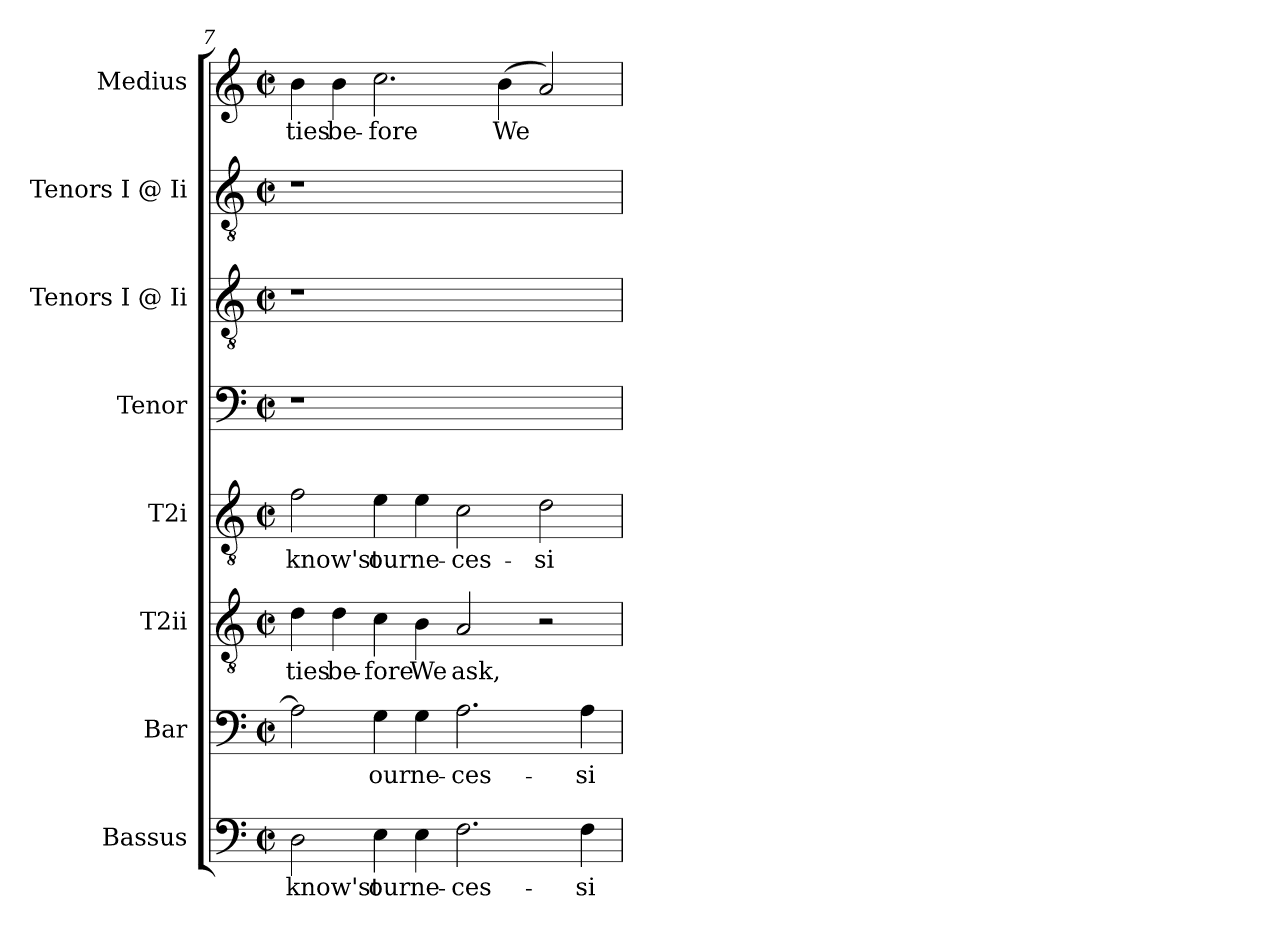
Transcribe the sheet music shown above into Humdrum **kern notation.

**kern	**text	**kern	**text	**kern	**text	**kern	**text	**kern	**kern	**kern	**kern	**text
*part8	*part8	*part7	*part7	*part6	*part6	*part5	*part5	*part4	*part3	*part2	*part1	*part1
*staff8	*staff8	*staff7	*staff7	*staff6	*staff6	*staff5	*staff5	*staff4	*staff3	*staff2	*staff1	*staff1
*I"Bassus	*	*I"Bar	*	*I"T2ii	*	*I"T2i	*	*I"Tenor	*I"Tenors I @ Ii	*I"Tenors I @ Ii	*I"Medius	*
*I'B	*	*I'Bar	*	*I'T2ii	*	*I'T2i	*	*	*	*	*I'M	*
*clefF4	*	*clefF4	*	*clefGv2	*	*clefGv2	*	*clefF4	*clefGv2	*clefGv2	*clefG2	*
*k[]	*	*k[]	*	*k[]	*	*k[]	*	*k[]	*k[]	*k[]	*k[]	*
*C:	*	*C:	*	*C:	*	*C:	*	*C:	*C:	*C:	*C:	*
*M2/2	*	*M2/2	*	*M2/2	*	*M2/2	*	*M2/2	*M2/2	*M2/2	*M2/2	*
*met(c|)	*	*met(c|)	*	*met(c|)	*	*met(c|)	*	*met(c|)	*met(c|)	*met(c|)	*met(c|)	*
=7	=7	=7	=7	=7	=7	=7	=7	=7	=7	=7	=7	=7
!	!LO:LY:b:cj	!	!LO:LY:b:cj	!	!LO:LY:b:cj	!	!LO:LY:b:cj	!	!	!	!	!LO:LY:b:cj
2D\	know'st	2A\]	.	4d\	-ties	2f\	know'st	1r	1r	1r	4b\	-ties
!	!	!	!	!	!LO:LY:b:cj	!	!	!	!	!	!	!LO:LY:b:cj
.	.	.	.	4d\	be-	.	.	.	.	.	4b\	be-
!	!LO:LY:b:cj	!	!LO:LY:b:cj	!	!LO:LY:b:cj	!	!LO:LY:b:cj	!	!	!	!	!LO:LY:b:cj
4E\	our	4G\	our	4c\	-fore	4e\	our	.	.	.	2.cc\	-fore
!	!LO:LY:b:cj	!	!LO:LY:b:cj	!	!LO:LY:b:cj	!	!LO:LY:b:cj	!	!	!	!	!
4E\	ne-	4G\	ne-	4B\	We	4e\	ne-	.	.	.	.	.
!	!LO:LY:b:cj	!	!LO:LY:b:cj	!	!LO:LY:b:cj	!	!LO:LY:b:cj	!	!	!	!	!
2.F\	-ces-	2.A\	-ces-	2A/	ask,	2c\	-ces-	1ryy	1ryy	1ryy	.	.
!	!	!	!	!	!	!	!	!	!	!	!	!LO:LY:b:cj
.	.	.	.	.	.	.	.	.	.	.	(>4b\	We
!	!	!	!	!	!	!	!LO:LY:b:cj	!	!	!	!	!LO:LY:b:cj
.	.	.	.	2r	.	2d\	-si-	.	.	.	2a/)	.
!	!LO:LY:b:cj	!	!LO:LY:b:cj	!	!	!	!	!	!	!	!	!
4F\	-si-	4A\	-si-	.	.	.	.	.	.	.	.	.
=	=	=	=	=	=	=	=	=	=	=	=	=
*-	*-	*-	*-	*-	*-	*-	*-	*-	*-	*-	*-	*-
